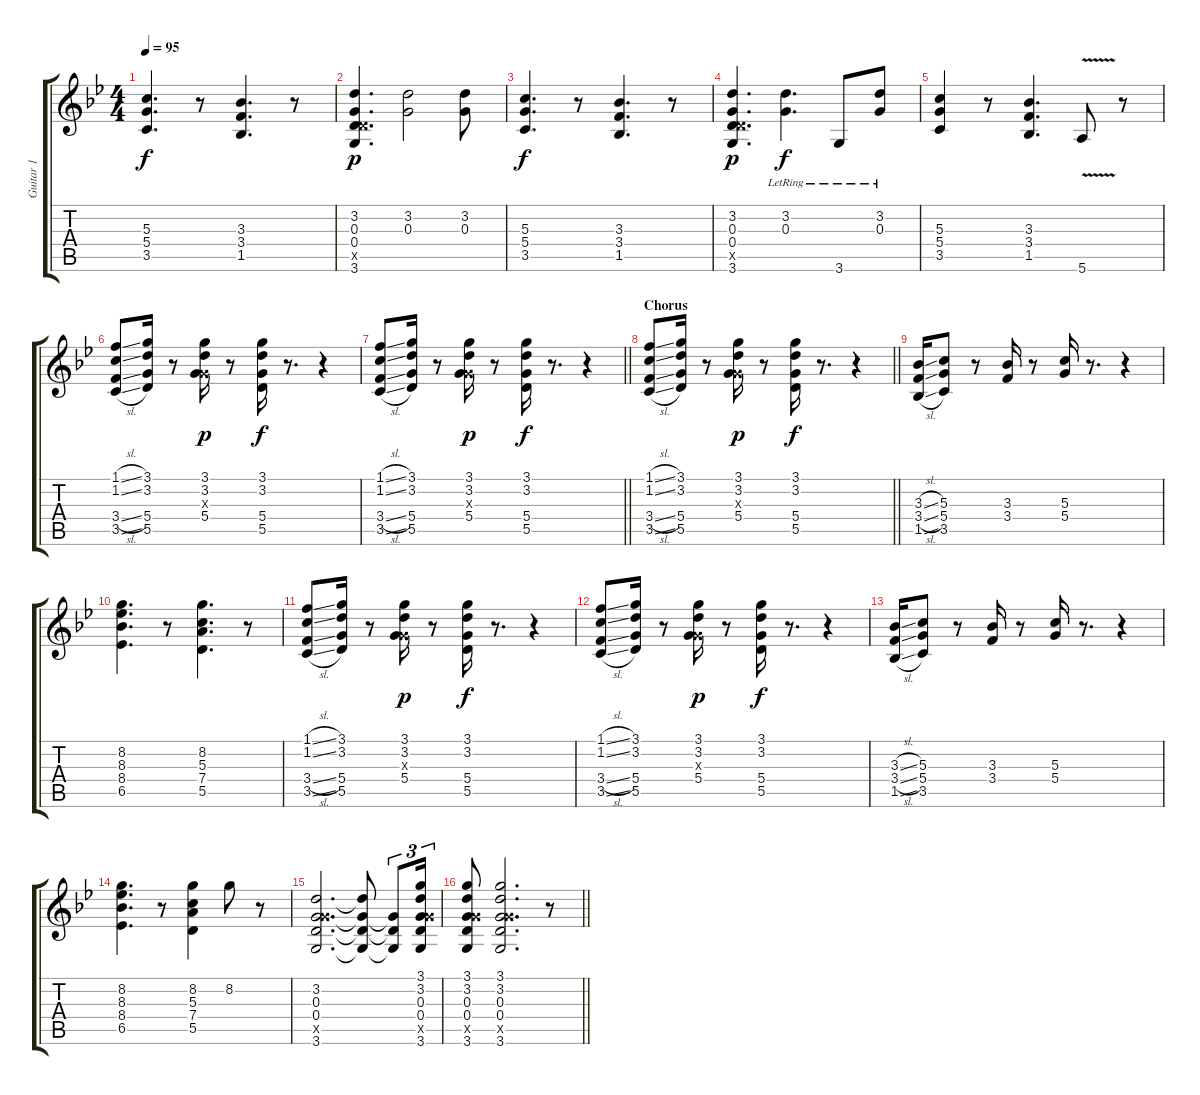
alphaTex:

\track ("Guitar 1" "Guitar 1") {instrument overdrivenguitar}
\staff {score tabs}
\tuning (E4 B3 G3 D3 A2 E2) {hide}
\ts (4 4)
\tempo 95
\clef g2
\ks gminor
(5.3 5.4 3.5).4{d dy f} r.8 (3.3 3.4 1.5).4{d} r.8 |
(3.2 0.3 0.4 5.5{x} 3.6).4{d dy p} (3.2 0.3).2 (3.2 0.3).8 |
(5.3 5.4 3.5).4{d dy f} r.8 (3.3 3.4 1.5).4{d} r.8 |
(3.2 0.3 0.4 5.5{x} 3.6).4{d dy p} (3.2 0.3{lr}).4{d dy f} 3.6{lr}.8 (3.2 0.3{lr}).8 |
(5.3 5.4 3.5).4 r.8 (3.3 3.4 1.5).4{d} 5.6{v}.8 r.8 |
(1.1{sl} 1.2{sl} 3.4{sl} 3.5{sl}).8 (3.1 3.2 5.4 5.5).16 r.8 (3.1 3.2 0.3{x} 5.4).16{dy p} r.8 (3.1 3.2 5.4 5.5).16{dy f} r.8{d} r.4 |
\barLineRight lightlight
(1.1{sl} 1.2{sl} 3.4{sl} 3.5{sl}).8 (3.1 3.2 5.4 5.5).16 r.8 (3.1 3.2 0.3{x} 5.4).16{dy p} r.8 (3.1 3.2 5.4 5.5).16{dy f} r.8{d} r.4 |
\section ("" "Chorus")
\barLineRight lightlight
(1.1{sl} 1.2{sl} 3.4{sl} 3.5{sl}).8 (3.1 3.2 5.4 5.5).16 r.8 (3.1 3.2 0.3{x} 5.4).16{dy p} r.8 (3.1 3.2 5.4 5.5).16{dy f} r.8{d} r.4 |
(3.3{sl} 3.4{sl} 1.5{sl}).16 (5.3 5.4 3.5).8 r.8 (3.3 3.4).16 r.8 (5.3 5.4).16 r.8{d} r.4 |
(8.2 8.3 8.4 6.5).4{d} r.8 (8.2 5.3 7.4 5.5).4{d} r.8 |
(1.1{sl} 1.2{sl} 3.4{sl} 3.5{sl}).8 (3.1 3.2 5.4 5.5).16 r.8 (3.1 3.2 0.3{x} 5.4).16{dy p} r.8 (3.1 3.2 5.4 5.5).16{dy f} r.8{d} r.4 |
(1.1{sl} 1.2{sl} 3.4{sl} 3.5{sl}).8 (3.1 3.2 5.4 5.5).16 r.8 (3.1 3.2 0.3{x} 5.4).16{dy p} r.8 (3.1 3.2 5.4 5.5).16{dy f} r.8{d} r.4 |
(3.3{sl} 3.4{sl} 1.5{sl}).16 (5.3 5.4 3.5).8 r.8 (3.3 3.4).16 r.8 (5.3 5.4).16 r.8{d} r.4 |
(8.2 8.3 8.4 6.5).4{d} r.8 (8.2 5.3 7.4 5.5).4 8.2.8 r.8 |
(3.2 0.3 0.4 10.5{x} 3.6).2{d} (3.2{t} 0.3{t} 0.4{t} 3.6{t}).8 (0.3{t} 0.4{t} 3.6{t}).8{tu (3 2)} (3.1 3.2 0.3 0.4 10.5{x} 3.6).16{tu (3 2)} |
\barLineRight lightlight
(3.1 3.2 0.3 0.4 10.5{x} 3.6).8 (3.1 3.2 0.3 0.4 10.5{x} 3.6).2{d} r.8
